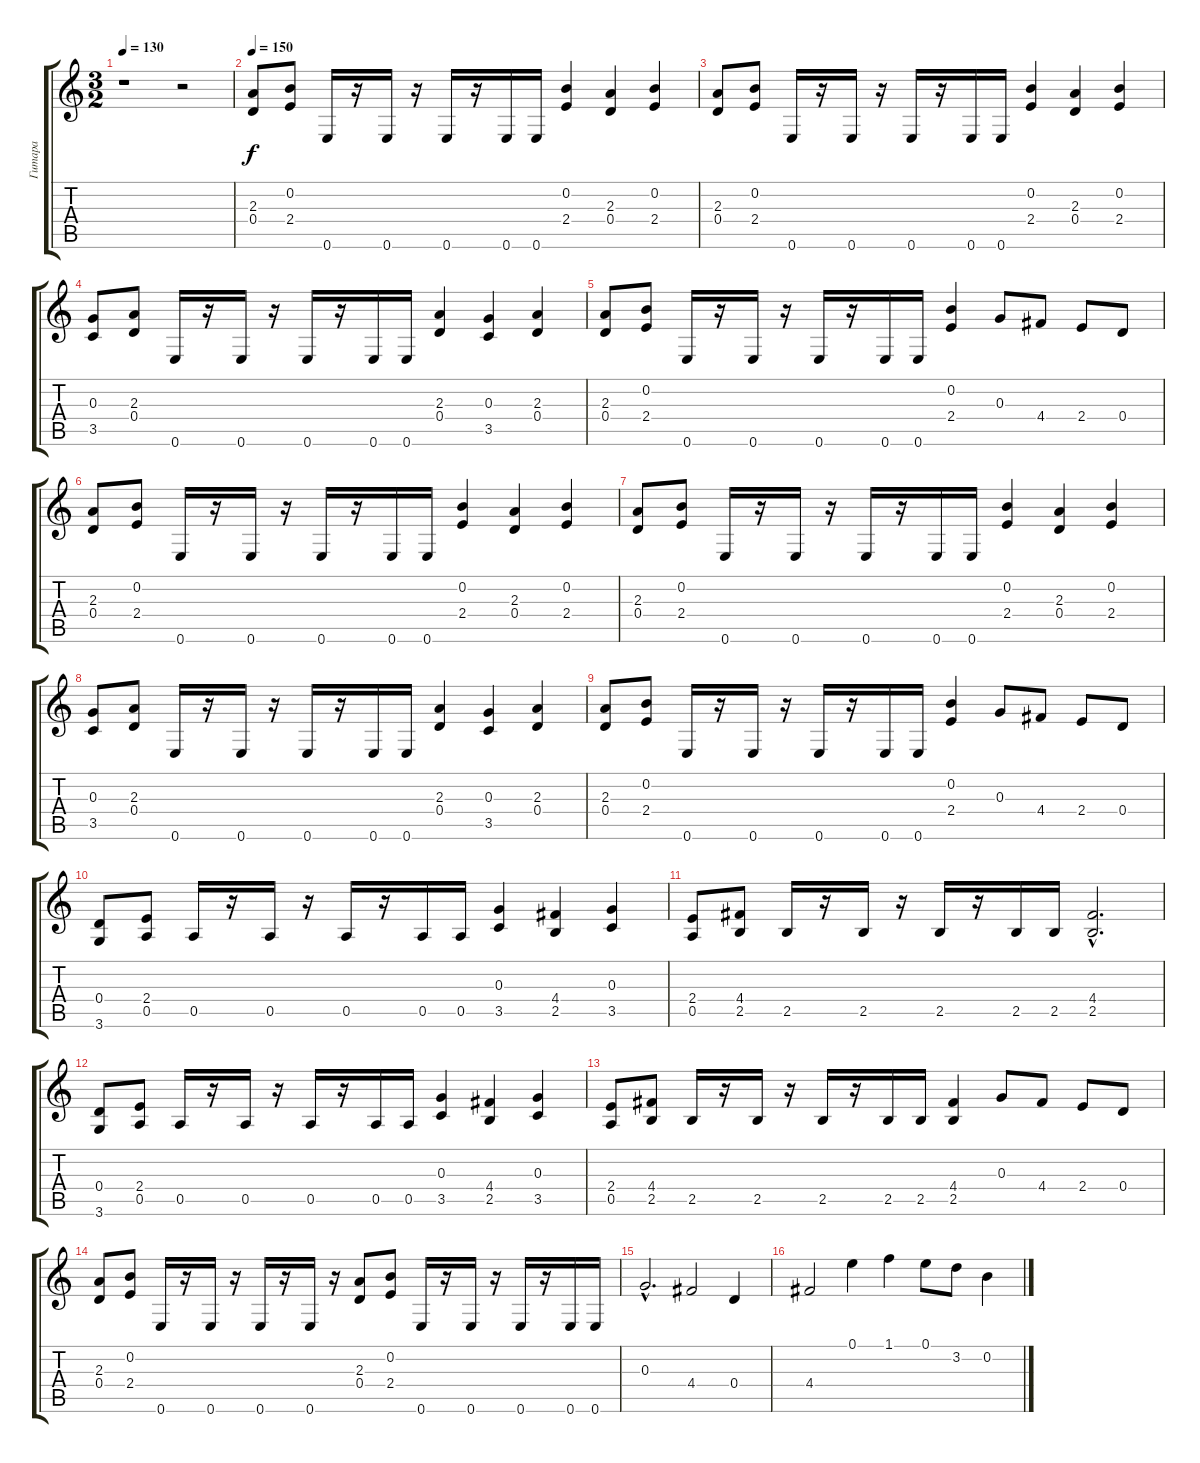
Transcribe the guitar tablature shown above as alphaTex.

\track ("Гитара " "Гитара ") {instrument overdrivenguitar}
\staff {score tabs}
\tuning (E4 B3 G3 D3 A2 E2) {hide}
\ts (3 2)
\tempo 130
\clef g2
\ks c
r.1{dy f} r.2 |
\tempo 150
(2.3 0.4).8{volume 16 balance 16} (0.2 2.4).8 0.6.16 r.16 0.6.16 r.16 0.6.16 r.16 0.6.16 0.6.16 (0.2 2.4).4 (2.3 0.4).4 (0.2 2.4).4 |
(2.3 0.4).8 (0.2 2.4).8 0.6.16 r.16 0.6.16 r.16 0.6.16 r.16 0.6.16 0.6.16 (0.2 2.4).4 (2.3 0.4).4 (0.2 2.4).4 |
(0.3 3.5).8 (2.3 0.4).8 0.6.16 r.16 0.6.16 r.16 0.6.16 r.16 0.6.16 0.6.16 (2.3 0.4).4 (0.3 3.5).4 (2.3 0.4).4 |
(2.3 0.4).8 (0.2 2.4).8 0.6.16 r.16 0.6.16 r.16 0.6.16 r.16 0.6.16 0.6.16 (0.2 2.4).4 0.3.8 4.4.8 2.4.8 0.4.8 |
(2.3 0.4).8 (0.2 2.4).8 0.6.16 r.16 0.6.16 r.16 0.6.16 r.16 0.6.16 0.6.16 (0.2 2.4).4 (2.3 0.4).4 (0.2 2.4).4 |
(2.3 0.4).8 (0.2 2.4).8 0.6.16 r.16 0.6.16 r.16 0.6.16 r.16 0.6.16 0.6.16 (0.2 2.4).4 (2.3 0.4).4 (0.2 2.4).4 |
(0.3 3.5).8 (2.3 0.4).8 0.6.16 r.16 0.6.16 r.16 0.6.16 r.16 0.6.16 0.6.16 (2.3 0.4).4 (0.3 3.5).4 (2.3 0.4).4 |
(2.3 0.4).8 (0.2 2.4).8 0.6.16 r.16 0.6.16 r.16 0.6.16 r.16 0.6.16 0.6.16 (0.2 2.4).4 0.3.8 4.4.8 2.4.8 0.4.8 |
(0.4 3.6).8 (2.4 0.5).8 0.5.16 r.16 0.5.16 r.16 0.5.16 r.16 0.5.16 0.5.16 (0.3 3.5).4 (4.4 2.5).4 (0.3 3.5).4 |
(2.4 0.5).8 (4.4 2.5).8 2.5.16 r.16 2.5.16 r.16 2.5.16 r.16 2.5.16 2.5.16 (4.4{hac} 2.5{hac}).2{d} |
(0.4 3.6).8 (2.4 0.5).8 0.5.16 r.16 0.5.16 r.16 0.5.16 r.16 0.5.16 0.5.16 (0.3 3.5).4 (4.4 2.5).4 (0.3 3.5).4 |
(2.4 0.5).8 (4.4 2.5).8 2.5.16 r.16 2.5.16 r.16 2.5.16 r.16 2.5.16 2.5.16 (4.4 2.5).4 0.3.8 4.4.8 2.4.8 0.4.8 |
(2.3 0.4).8 (0.2 2.4).8 0.6.16 r.16 0.6.16 r.16 0.6.16 r.16 0.6.16 r.16 (2.3 0.4).8 (0.2 2.4).8 0.6.16 r.16 0.6.16 r.16 0.6.16 r.16 0.6.16 0.6.16 |
0.3{hac}.2{d} 4.4.2 0.4.4 |
4.4.2 0.1.4 1.1.4 0.1.8 3.2.8 0.2.4
